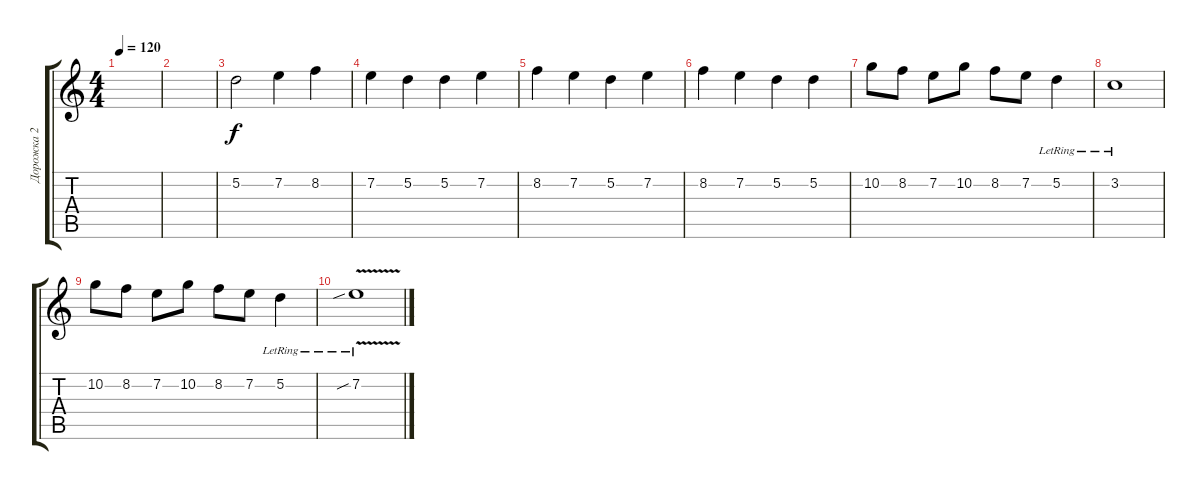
\track ("Дорожка 2" "Дорожка 2") {instrument distortionguitar}
\staff {score tabs}
\tuning (D4 A3 F3 C3 G2 D2) {hide}
\ts (4 4)
\tempo 120
\clef g2
\ks c
|
|
5.2.2 7.2.4 8.2.4 |
7.2.4 5.2.4 5.2.4 7.2.4 |
8.2.4 7.2.4 5.2.4 7.2.4 |
8.2.4 7.2.4 5.2.4 5.2.4 |
10.2.8 8.2.8 7.2.8 10.2.8 8.2.8 7.2.8 5.2{lr}.4 |
3.2{lr}.1 |
10.2.8 8.2.8 7.2.8 10.2.8 8.2.8 7.2.8 5.2{lr}.4 |
7.2{v sib lr}.1
